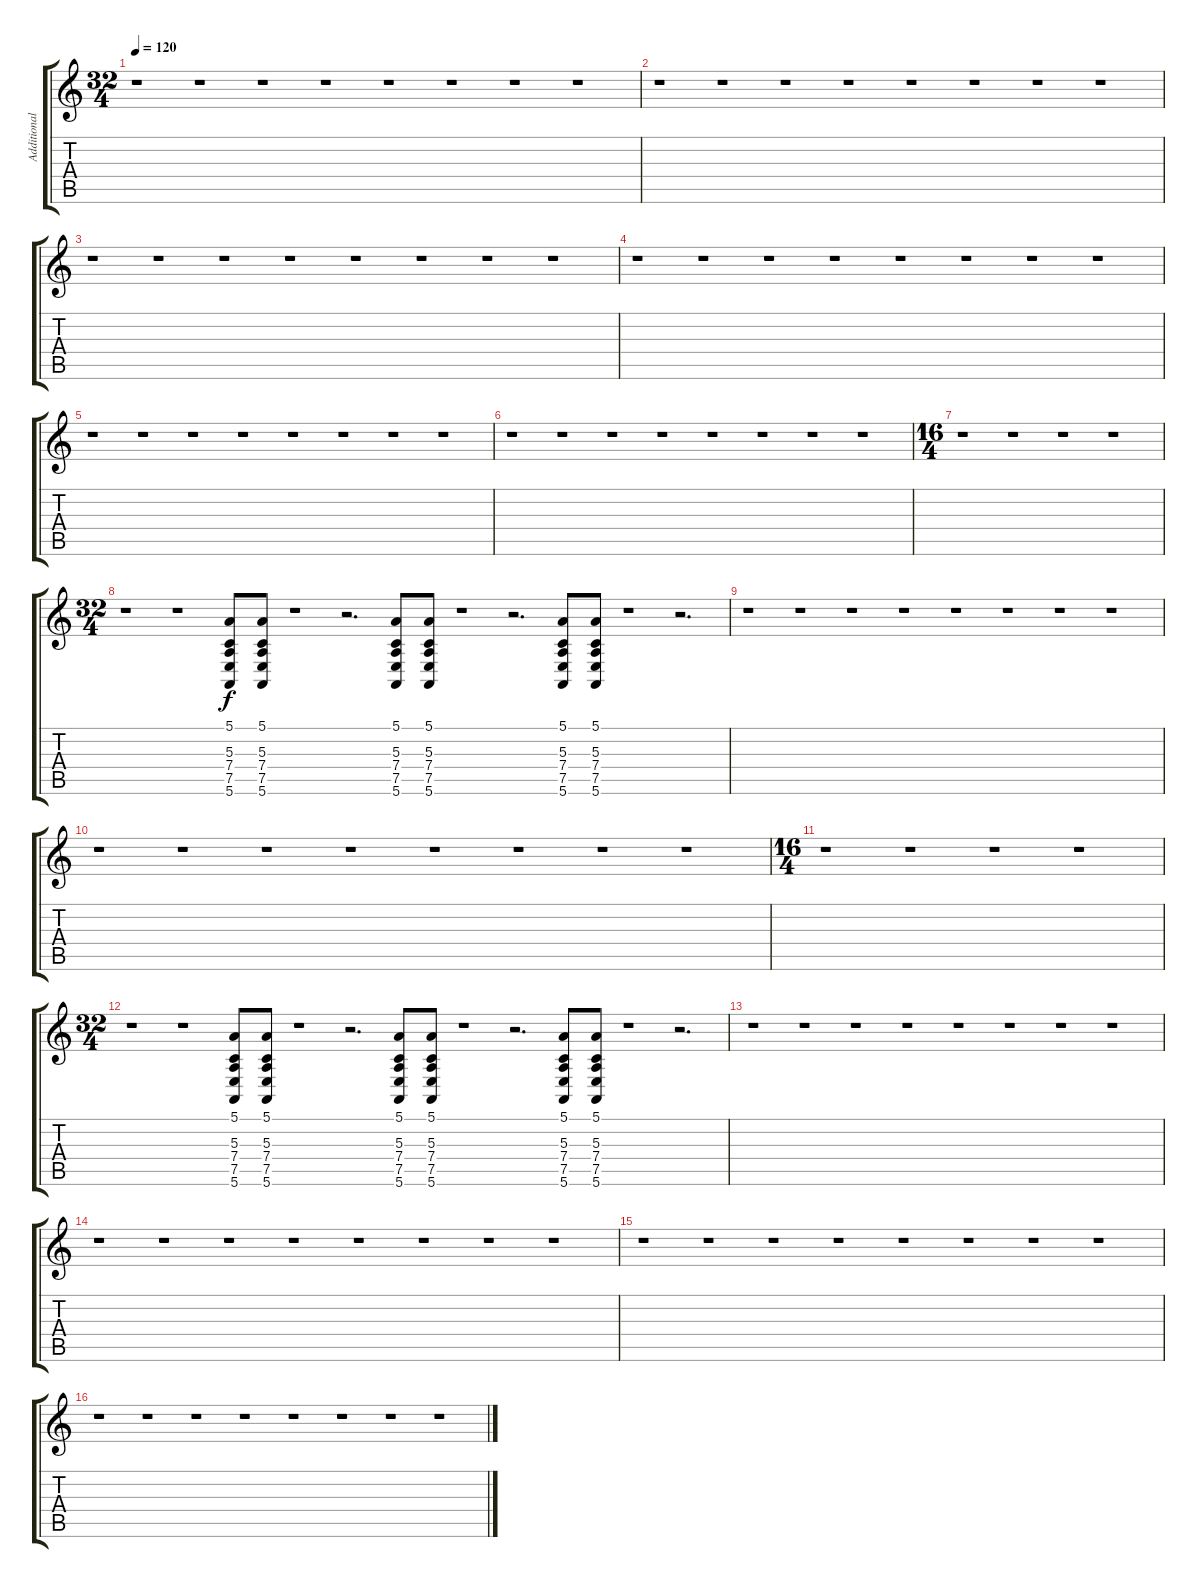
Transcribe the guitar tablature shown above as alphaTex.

\track ("Additional drums" "Additional") {instrument taikodrum}
\staff {score tabs}
\tuning (E4 B3 G3 D3 A2 E2) {hide}
\ts (32 4)
\tempo 120
\clef g2
\ks c
r.1{dy f instrument taikodrum} r.1 r.1 r.1 r.1 r.1 r.1 r.1 |
r.1 r.1 r.1 r.1 r.1 r.1 r.1 r.1 |
r.1 r.1 r.1 r.1 r.1 r.1 r.1 r.1 |
r.1 r.1 r.1 r.1 r.1 r.1 r.1 r.1 |
r.1 r.1 r.1 r.1 r.1 r.1 r.1 r.1 |
r.1 r.1 r.1 r.1 r.1 r.1 r.1 r.1 |
\ts (16 4)
r.1 r.1 r.1 r.1 |
\ts (32 4)
r.1 r.1 (5.1 5.3 7.4 7.5 5.6).8 (5.1 5.3 7.4 7.5 5.6).8 r.1 r.2{d} (5.1 5.3 7.4 7.5 5.6).8 (5.1 5.3 7.4 7.5 5.6).8 r.1 r.2{d} (5.1 5.3 7.4 7.5 5.6).8 (5.1 5.3 7.4 7.5 5.6).8 r.1 r.2{d} |
r.1 r.1 r.1 r.1 r.1 r.1 r.1 r.1 |
r.1 r.1 r.1 r.1 r.1 r.1 r.1 r.1 |
\ts (16 4)
r.1 r.1 r.1 r.1 |
\ts (32 4)
r.1 r.1 (5.1 5.3 7.4 7.5 5.6).8 (5.1 5.3 7.4 7.5 5.6).8 r.1 r.2{d} (5.1 5.3 7.4 7.5 5.6).8 (5.1 5.3 7.4 7.5 5.6).8 r.1 r.2{d} (5.1 5.3 7.4 7.5 5.6).8 (5.1 5.3 7.4 7.5 5.6).8 r.1 r.2{d} |
r.1 r.1 r.1 r.1 r.1 r.1 r.1 r.1 |
r.1 r.1 r.1 r.1 r.1 r.1 r.1 r.1 |
r.1 r.1 r.1 r.1 r.1 r.1 r.1 r.1 |
r.1 r.1 r.1 r.1 r.1 r.1 r.1 r.1
